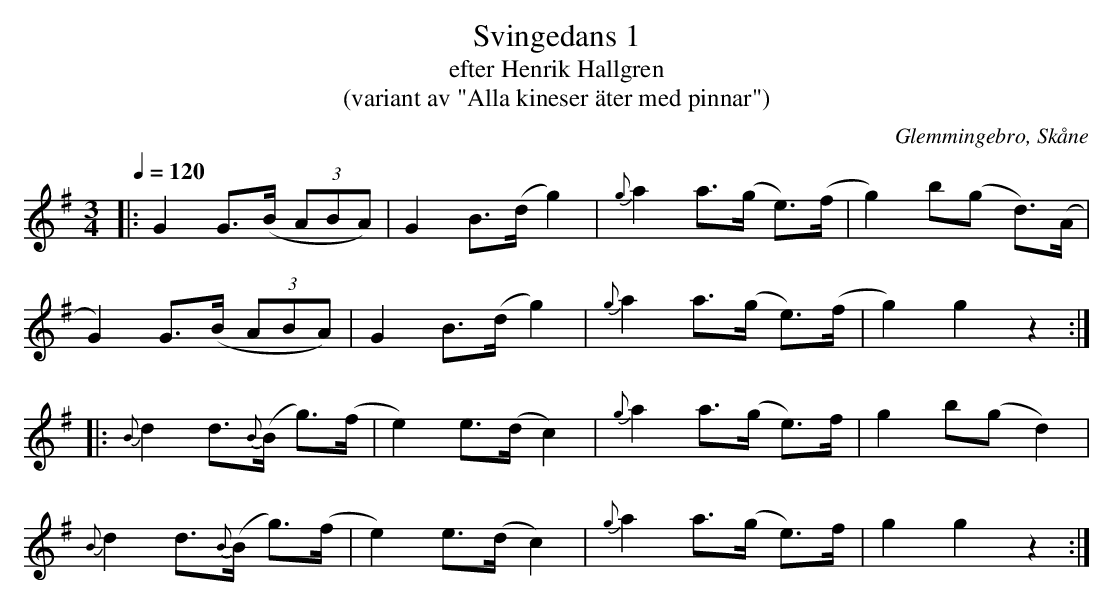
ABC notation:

X:1
T:Svingedans 1
T:efter Henrik Hallgren
T:(variant av "Alla kineser äter med pinnar")
O:Glemmingebro, Skåne
Q:1/4=120
M:3/4
L:1/8
K:G
|: G2 G>(B (3ABA) | G2 B>(d g2) | {g}a2 a>(g e)>(f | g2) b(g d)>(A |
G2) G>(B (3ABA) | G2 B>(d g2) | {g}a2 a>(g e)>(f | g2) g2 z2 :|
|: {B}d2 d>{B}(B g)>(f | e2) e>(d c2) | {g}a2 a>(g e)>f | g2 b(g d2) |
{B}d2 d>{B}(B g)>(f | e2) e>(d c2) | {g}a2 a>(g e)>f | g2 g2 z2 :|
